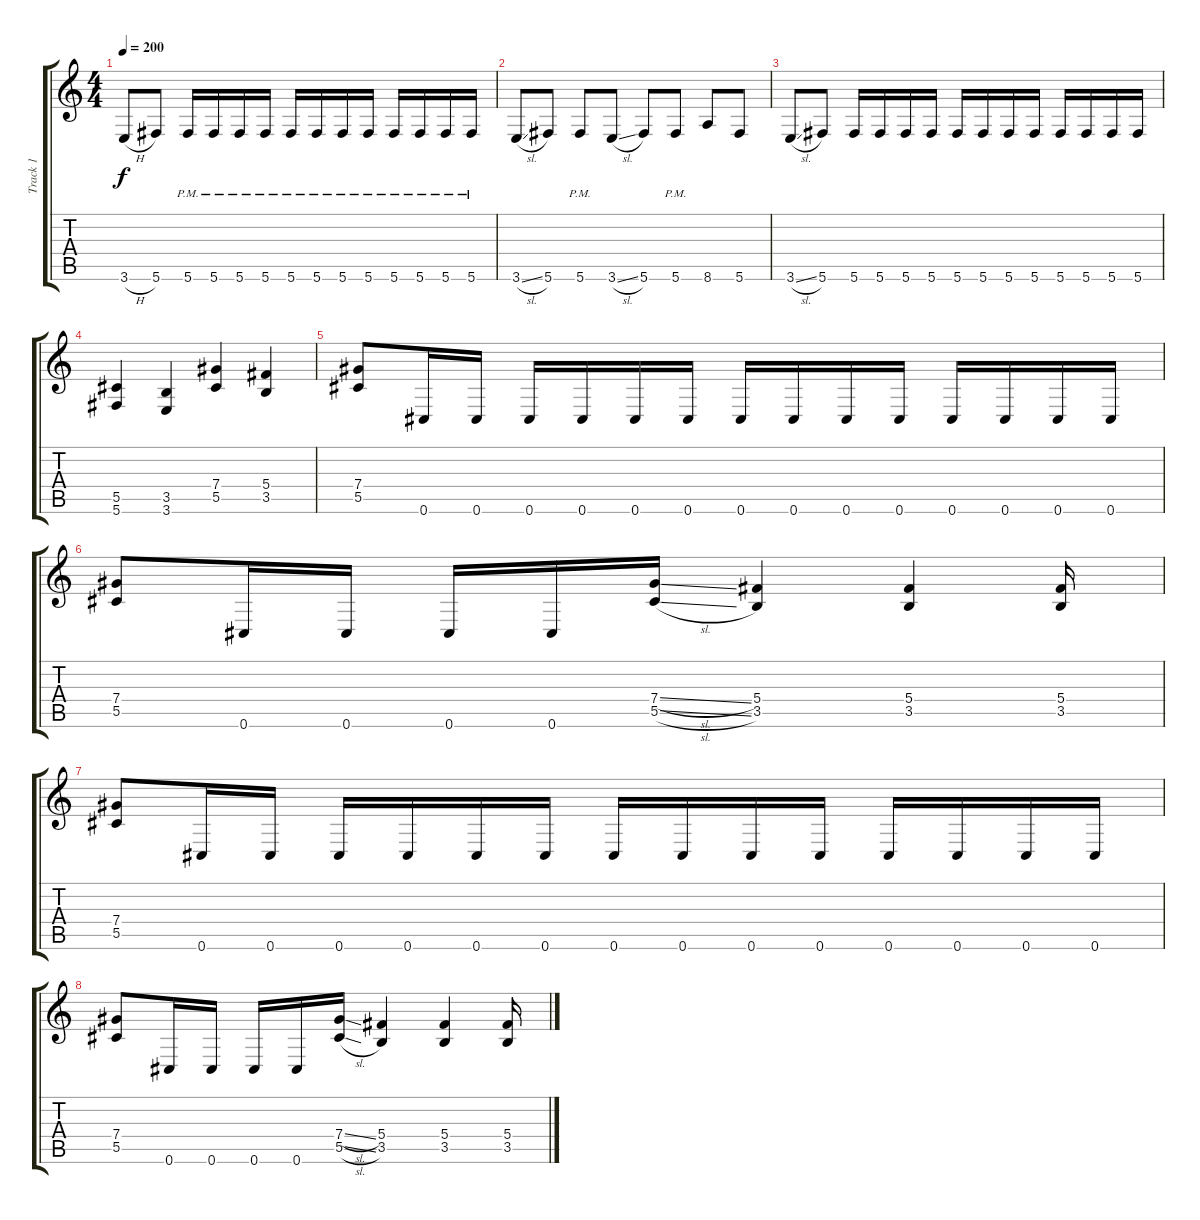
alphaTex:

\track ("Track 1" "Track 1") {instrument distortionguitar}
\staff {score tabs}
\tuning (Eb4 Bb3 Gb3 Db3 Ab2 Db2) {hide}
\ts (4 4)
\tempo 200
\clef g2
\ks c
3.6{h}.8{dy f} 5.6.8 5.6{pm}.16 5.6{pm}.16 5.6{pm}.16 5.6{pm}.16 5.6{pm}.16 5.6{pm}.16 5.6{pm}.16 5.6{pm}.16 5.6{pm}.16 5.6{pm}.16 5.6{pm}.16 5.6{pm}.16 |
3.6{sl}.8 5.6.8 5.6{pm}.8 3.6{sl}.8 5.6.8 5.6{pm}.8 8.6.8 5.6.8 |
3.6{sl}.8 5.6.8 5.6.16 5.6.16 5.6.16 5.6.16 5.6.16 5.6.16 5.6.16 5.6.16 5.6.16 5.6.16 5.6.16 5.6.16 |
(5.5 5.6).4 (3.5 3.6).4 (7.4 5.5).4 (5.4 3.5).4 |
(7.4 5.5).8 0.6.16 0.6.16 0.6.16 0.6.16 0.6.16 0.6.16 0.6.16 0.6.16 0.6.16 0.6.16 0.6.16 0.6.16 0.6.16 0.6.16 |
(7.4 5.5).8 0.6.16 0.6.16 0.6.16 0.6.16 (7.4{sl} 5.5{sl}).16 (5.4 3.5).4 (5.4 3.5).4 (5.4 3.5).16 |
(7.4 5.5).8 0.6.16 0.6.16 0.6.16 0.6.16 0.6.16 0.6.16 0.6.16 0.6.16 0.6.16 0.6.16 0.6.16 0.6.16 0.6.16 0.6.16 |
(7.4 5.5).8 0.6.16 0.6.16 0.6.16 0.6.16 (7.4{sl} 5.5{sl}).16 (5.4 3.5).4 (5.4 3.5).4 (5.4 3.5).16
